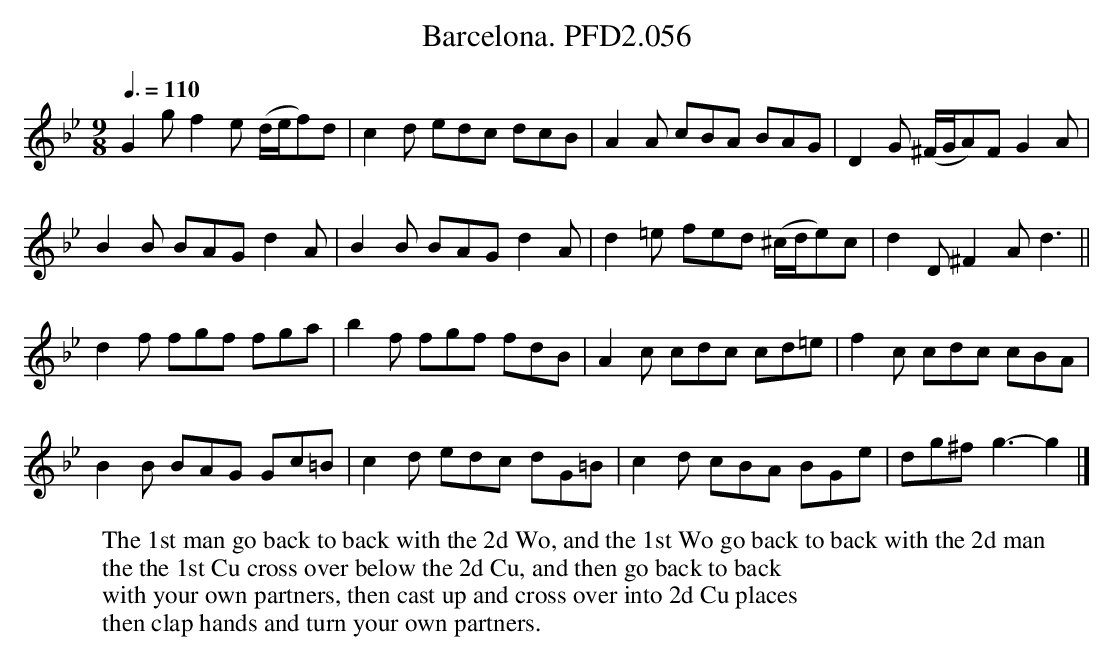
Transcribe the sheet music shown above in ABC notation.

X:1
T:Barcelona. PFD2.056
M:9/8
L:1/8
Q:3/8=110
W:The 1st man go back to back with the 2d Wo, and the 1st Wo go back to back with the 2d man
W:the the 1st Cu cross over below the 2d Cu, and then go back to back
W:with your own partners, then cast up and cross over into 2d Cu places
W:then clap hands and turn your own partners.
K:Gm
G2g f2e (d/e/f)d|c2d edc dcB|A2A cBA BAG|D2G (^F/G/A)F G2A|
B2B BAG d2A|B2B BAG d2A|d2=e fed (^c/d/e)c|d2D ^F2A d3||
d2f fgf fga|b2f fgf fdB|A2c cdc cd=e|f2c cdc cBA|
B2B BAG Gc=B|c2d edc dG=B|c2d cBA BGe|dg^f g3-g2|]
